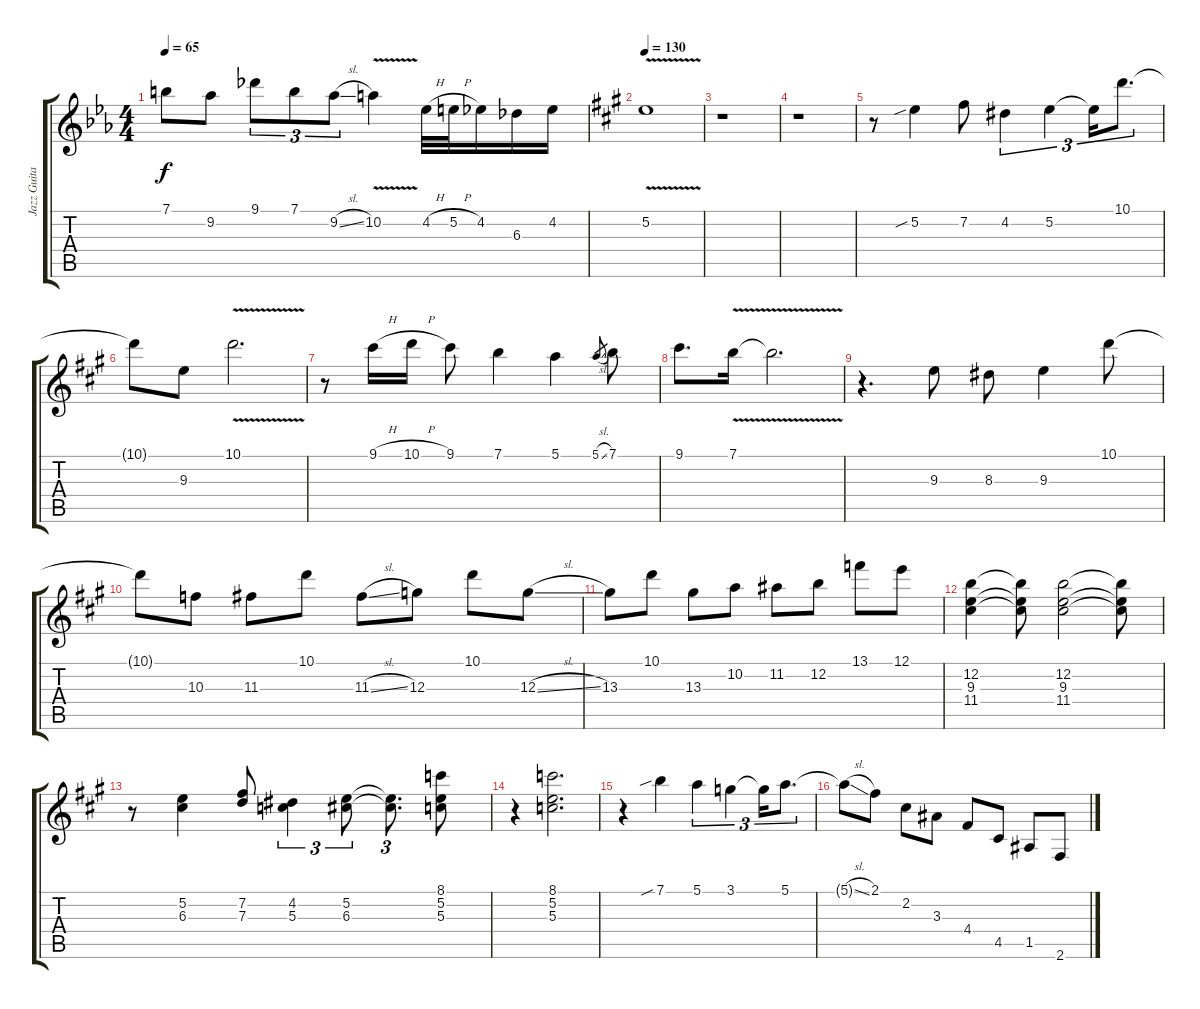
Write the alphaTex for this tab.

\track ("Jazz Guitar" "Jazz Guita") {instrument electricguitarjazz}
\staff {score tabs}
\tuning (E4 B3 G3 D3 A2 E2) {hide}
\ts (4 4)
\tempo 65
\clef g2
\ks eb
7.1.8{dy f} 9.2.8 9.1.8{tu (3 2)} 7.1.8{tu (3 2)} 9.2{sl}.8{tu (3 2)} 10.2{v}.4 4.2{h}.32 5.2{h}.32 4.2.16 6.3.16 4.2.16 |
\tempo 130
\ks a
5.2{v}.1 |
r.1 |
r.1 |
r.8 5.2{sib}.4 7.2.8 4.2.4{tu (3 2)} 5.2.4{tu (3 2)} 5.2{t}.16{tu (3 2)} 10.1.8{d tu (3 2)} |
10.1{t}.8 9.3.8 10.1{v}.2{d} |
r.8 9.1{h}.16 10.1{h}.16 9.1.8 7.1.4 5.1.4 5.1{sl}.8{gr} 7.1.8 |
9.1.8{d} 7.1{v}.16 7.1{t}.2{d} |
r.4{d} 9.3.8 8.3.8 9.3.4 10.1.8 |
10.1{t}.8 10.3.8 11.3.8 10.1.8 11.3{sl}.8 12.3.8 10.1.8 12.3{sl}.8 |
13.3.8 10.1.8 13.3.8 10.2.8 11.2.8 12.2.8 13.1.8 12.1.8 |
(12.2 9.3 11.4).4 (12.2{t} 9.3{t} 11.4{t}).8 (12.2 9.3 11.4).2 (12.2{t} 9.3{t} 11.4{t}).8 |
r.8 (5.2 6.3).4 (7.2 7.3).8{beam Up} (4.2 5.3).4{tu (3 2)} (5.2 6.3).8{tu (3 2)} (5.2{t} 6.3{t}).8{d tu (3 2)} (8.1 5.2 5.3).8 |
r.4 (8.1 5.2 5.3).2{d} |
r.4 7.1{sib}.4 5.1.4{tu (3 2)} 3.1.4{tu (3 2)} 3.1{t}.16{tu (3 2)} 5.1.8{d tu (3 2)} |
5.1{sl t}.8 2.1.8 2.2.8 3.3.8 4.4.8 4.5.8 1.5.8 2.6{sl}.8
